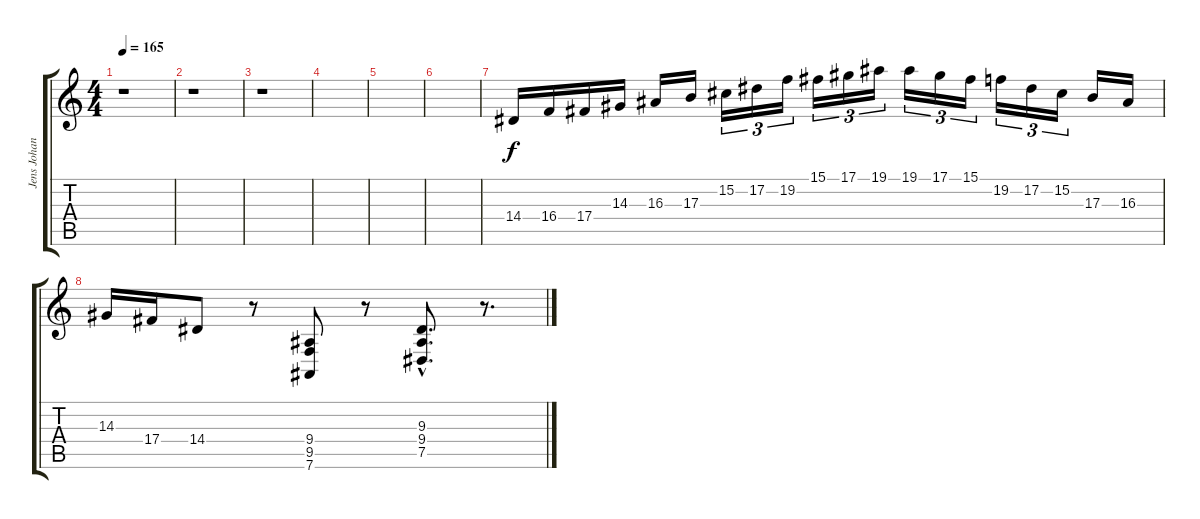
\track ("Jens Johansson" "Jens Johan") {instrument lead2sawtooth}
\staff {score tabs}
\tuning (Eb4 Bb3 Gb3 Db3 Ab2 Eb2) {hide}
\ts (4 4)
\tempo 165
\clef g2
\ks c
r.1{dy fff} |
r.1 |
r.1 |
|
|
|
14.4.16{dy f} 16.4.16 17.4.16 14.3.16 16.3.16 17.3.16 15.2.16{tu (3 2)} 17.2.16{tu (3 2)} 19.2.16{tu (3 2)} 15.1.16{tu (3 2)} 17.1.16{tu (3 2)} 19.1.16{tu (3 2)} 19.1.16{tu (3 2)} 17.1.16{tu (3 2)} 15.1.16{tu (3 2)} 19.2.16{tu (3 2)} 17.2.16{tu (3 2)} 15.2.16{tu (3 2)} 17.3.16 16.3.16 |
14.3.16 17.4.16 14.4.8 r.8 (9.4 9.5 7.6).8 r.8 (9.3{hac} 9.4{hac} 7.5{hac}).8{d} r.8{d}
